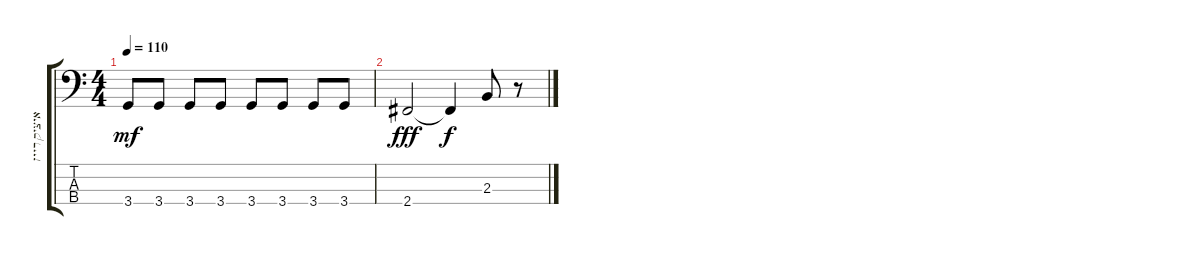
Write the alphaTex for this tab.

\track ("איציק רייזנברג - בס" "איציק רייז") {instrument electricbassfinger}
\staff {score tabs}
\tuning (G2 D2 A1 E1) {hide}
\ts (4 4)
\tempo 110
\clef f4
\ks c
3.4.8{dy mf} 3.4.8 3.4.8 3.4.8 3.4.8 3.4.8 3.4.8 3.4.8 |
2.4.2{dy fff instrument electricbasspick} 2.4{t}.4{dy f} 2.3.8 r.8
